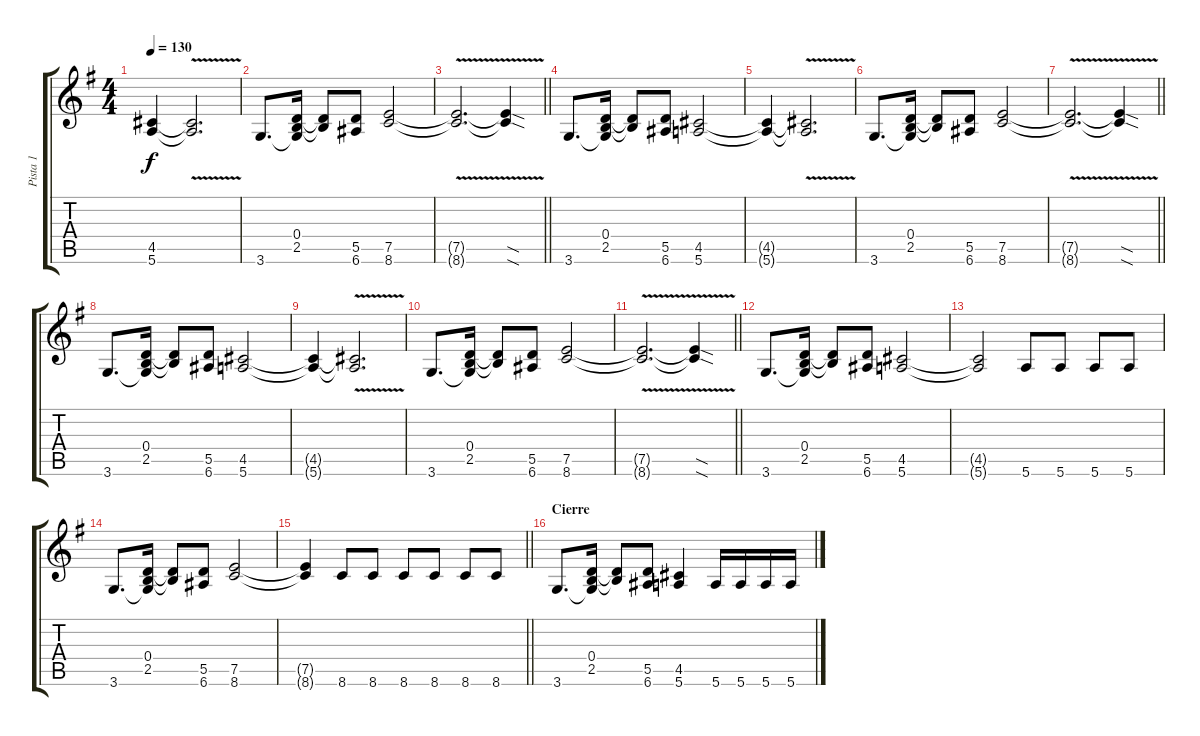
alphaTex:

\track ("Pista 1" "Pista 1") {instrument distortionguitar}
\staff {score tabs}
\tuning (E4 B3 G3 D3 A2 E2) {hide}
\ts (4 4)
\tempo 130
\clef g2
\ks g
(4.5{t} 5.6{t}).4{dy f} (4.5{v t} 5.6{v t}).2{d} |
3.6.8{d} (0.4 2.5 3.6{t}).16 (0.4{t} 2.5{t}).8 (5.5 6.6).8 (7.5 8.6).2 |
\barLineRight lightlight
(7.5{v t} 8.6{v t}).2{d} (7.5{sod t} 8.6{sod t}).4 |
3.6.8{d} (0.4 2.5 3.6{t}).16 (0.4{t} 2.5{t}).8 (5.5 6.6).8 (4.5 5.6).2 |
(4.5{t} 5.6{t}).4 (4.5{v t} 5.6{v t}).2{d} |
3.6.8{d} (0.4 2.5 3.6{t}).16 (0.4{t} 2.5{t}).8 (5.5 6.6).8 (7.5 8.6).2 |
\barLineRight lightlight
(7.5{v t} 8.6{v t}).2{d} (7.5{sod t} 8.6{sod t}).4 |
3.6.8{d} (0.4 2.5 3.6{t}).16 (0.4{t} 2.5{t}).8 (5.5 6.6).8 (4.5 5.6).2 |
(4.5{t} 5.6{t}).4 (4.5{v t} 5.6{v t}).2{d} |
3.6.8{d} (0.4 2.5 3.6{t}).16 (0.4{t} 2.5{t}).8 (5.5 6.6).8 (7.5 8.6).2 |
\barLineRight lightlight
(7.5{v t} 8.6{v t}).2{d} (7.5{sod t} 8.6{sod t}).4 |
3.6.8{d} (0.4 2.5 3.6{t}).16 (0.4{t} 2.5{t}).8 (5.5 6.6).8 (4.5 5.6).2 |
(4.5{t} 5.6{t}).2 5.6.8 5.6.8 5.6.8 5.6.8 |
3.6.8{d} (0.4 2.5 3.6{t}).16 (0.4{t} 2.5{t}).8 (5.5 6.6).8 (7.5 8.6).2 |
\barLineRight lightlight
(7.5{t} 8.6{t}).4 8.6.8 8.6.8 8.6.8 8.6.8 8.6.8 8.6.8 |
\section ("" "Cierre")
3.6.8{d} (0.4 2.5 3.6{t}).16 (0.4{t} 2.5{t}).8 (5.5 6.6).8 (4.5 5.6).4 5.6.16 5.6.16 5.6.16 5.6.16
